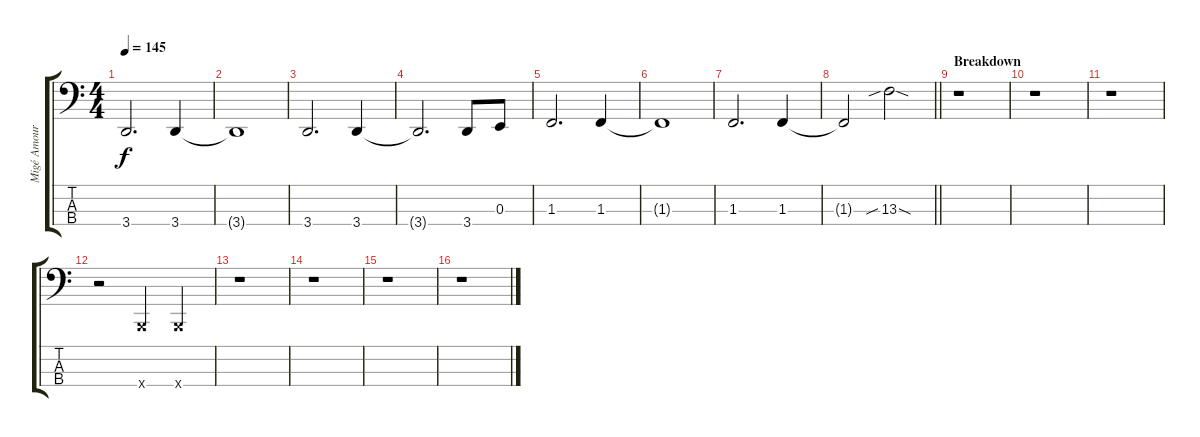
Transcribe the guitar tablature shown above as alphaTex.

\track ("Migé Amour (Bass)" "Migé Amour") {instrument electricbassfinger}
\staff {score tabs}
\tuning (D2 A1 E1 B0) {hide}
\ts (4 4)
\tempo 145
\clef f4
\ks c
3.4.2{d dy f} 3.4.4 |
3.4{t}.1 |
3.4.2{d} 3.4.4 |
3.4{t}.2{d} 3.4.8 0.3.8 |
1.3.2{d} 1.3.4 |
1.3{t}.1 |
1.3.2{d} 1.3.4 |
\barLineRight lightlight
1.3{t}.2 13.3{sib sod}.2 |
\section ("" "Breakdown")
r.1 |
r.1 |
r.1 |
r.2 0.4{x}.4 0.4{x}.4 |
r.1 |
r.1 |
r.1 |
r.1
